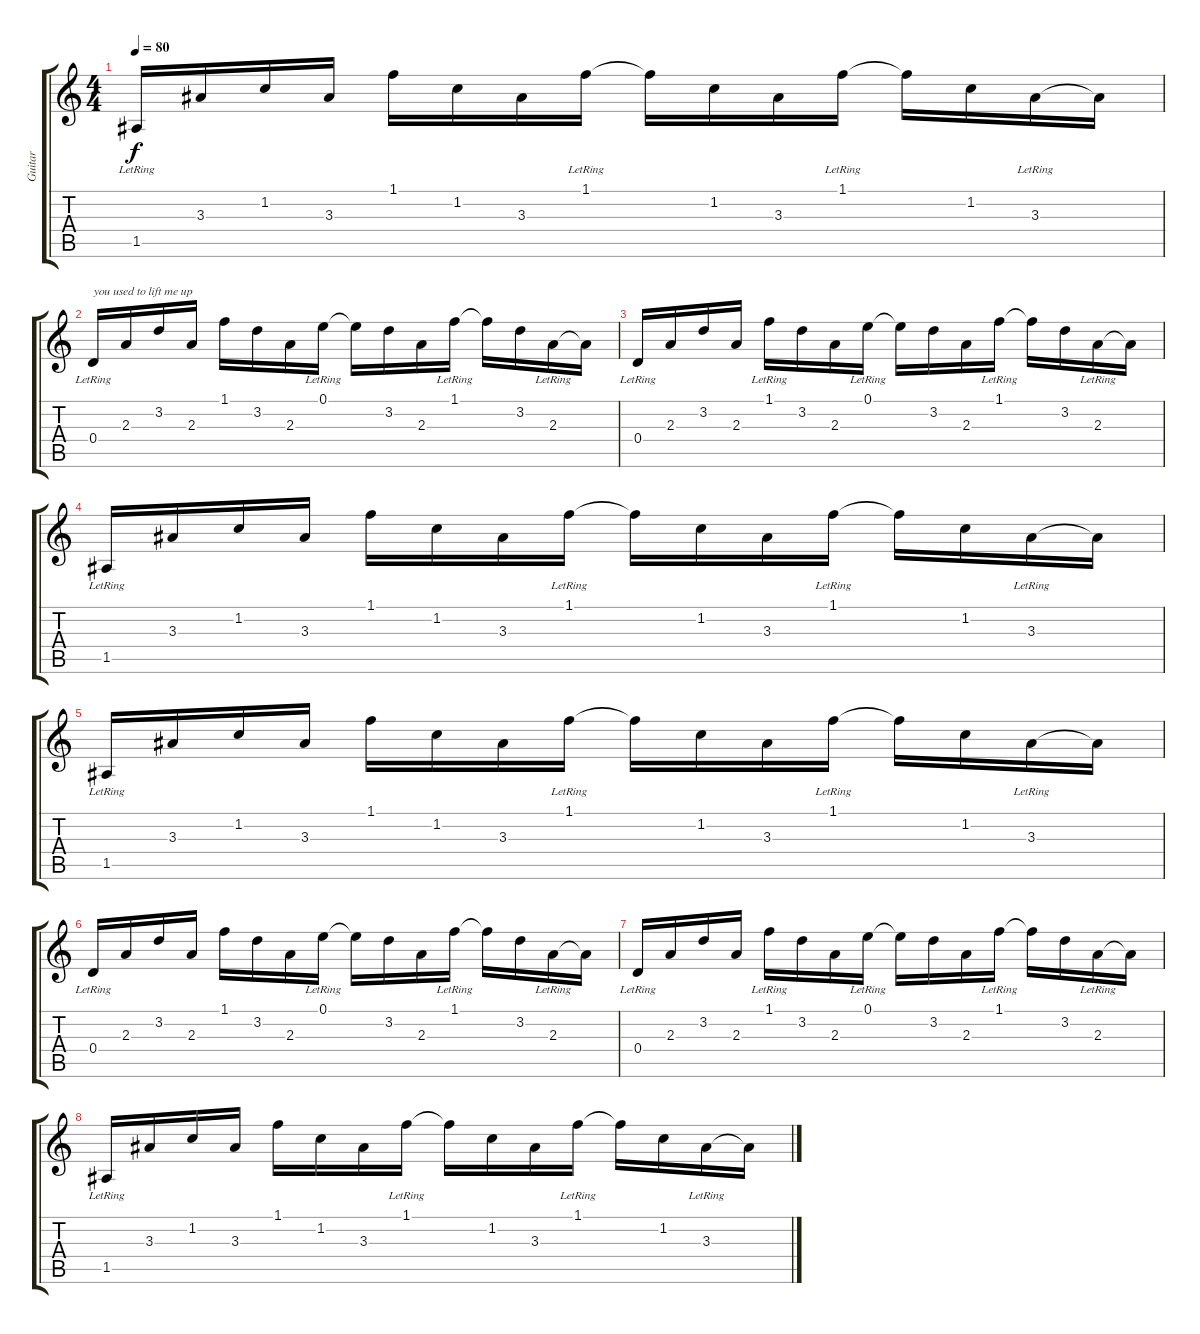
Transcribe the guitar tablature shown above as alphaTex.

\track ("Guitar" "Guitar") {instrument acousticguitarsteel}
\staff {score tabs}
\tuning (E4 B3 G3 D3 A2 E2) {hide}
\ts (4 4)
\tempo 80
\clef g2
\ks c
1.5{lr}.16{dy f} 3.3.16 1.2.16 3.3.16 1.1.16 1.2.16 3.3.16 1.1{lr}.16 1.1{t}.16 1.2.16 3.3.16 1.1{lr}.16 1.1{t}.16 1.2.16 3.3{lr}.16 3.3{t}.16 |
0.4{lr}.16{txt "you used to lift me up"} 2.3.16 3.2.16 2.3.16 1.1.16 3.2.16 2.3.16 0.1{lr}.16 0.1{t}.16 3.2.16 2.3.16 1.1{lr}.16 1.1{t}.16 3.2.16 2.3{lr}.16 2.3{t}.16 |
0.4{lr}.16 2.3.16 3.2.16 2.3.16 1.1{lr}.16 3.2.16 2.3.16 0.1{lr}.16 0.1{t}.16 3.2.16 2.3.16 1.1{lr}.16 1.1{t}.16 3.2.16 2.3{lr}.16 2.3{t}.16 |
1.5{lr}.16 3.3.16 1.2.16 3.3.16 1.1.16 1.2.16 3.3.16 1.1{lr}.16 1.1{t}.16 1.2.16 3.3.16 1.1{lr}.16 1.1{t}.16 1.2.16 3.3{lr}.16 3.3{t}.16 |
1.5{lr}.16 3.3.16 1.2.16 3.3.16 1.1.16 1.2.16 3.3.16 1.1{lr}.16 1.1{t}.16 1.2.16 3.3.16 1.1{lr}.16 1.1{t}.16 1.2.16 3.3{lr}.16 3.3{t}.16 |
0.4{lr}.16 2.3.16 3.2.16 2.3.16 1.1.16 3.2.16 2.3.16 0.1{lr}.16 0.1{t}.16 3.2.16 2.3.16 1.1{lr}.16 1.1{t}.16 3.2.16 2.3{lr}.16 2.3{t}.16 |
0.4{lr}.16 2.3.16 3.2.16 2.3.16 1.1{lr}.16 3.2.16 2.3.16 0.1{lr}.16 0.1{t}.16 3.2.16 2.3.16 1.1{lr}.16 1.1{t}.16 3.2.16 2.3{lr}.16 2.3{t}.16 |
1.5{lr}.16 3.3.16 1.2.16 3.3.16 1.1.16 1.2.16 3.3.16 1.1{lr}.16 1.1{t}.16 1.2.16 3.3.16 1.1{lr}.16 1.1{t}.16 1.2.16 3.3{lr}.16 3.3{t}.16
